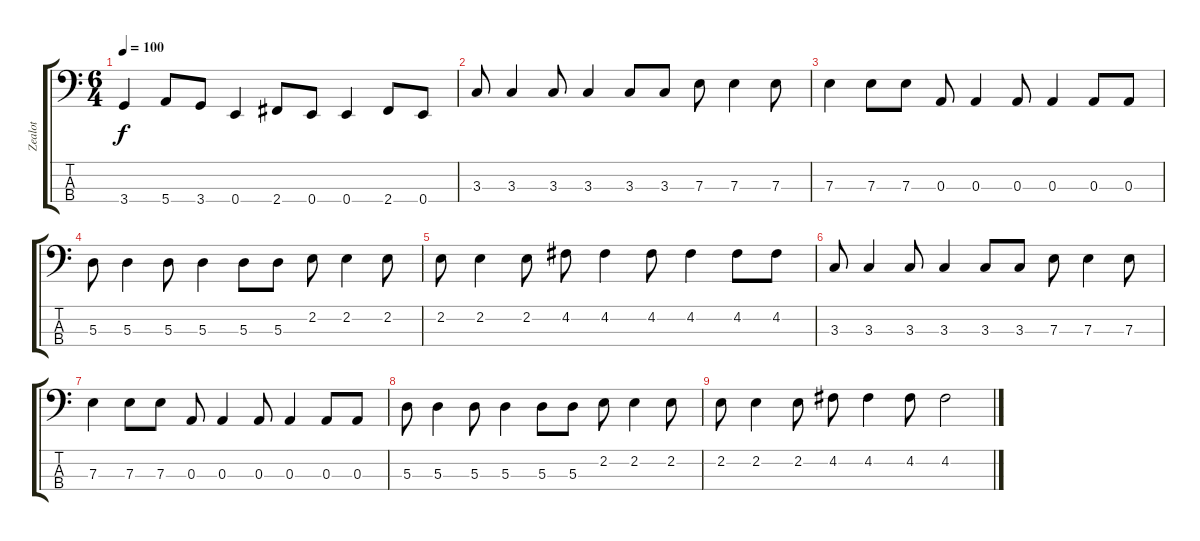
\track ("Zealot" "Zealot") {instrument electricbasspick}
\staff {score tabs}
\tuning (G2 D2 A1 E1) {hide}
\ts (6 4)
\tempo 100
\clef f4
\ks c
3.4.4{dy f} 5.4.8 3.4.8 0.4.4 2.4.8 0.4.8 0.4.4 2.4.8 0.4.8 |
3.3.8 3.3.4 3.3.8 3.3.4 3.3.8 3.3.8 7.3.8 7.3.4 7.3.8 |
7.3.4 7.3.8 7.3.8 0.3.8 0.3.4 0.3.8 0.3.4 0.3.8 0.3.8 |
5.3.8 5.3.4 5.3.8 5.3.4 5.3.8 5.3.8 2.2.8 2.2.4 2.2.8 |
2.2.8 2.2.4 2.2.8 4.2.8 4.2.4 4.2.8 4.2.4 4.2.8 4.2.8 |
3.3.8 3.3.4 3.3.8 3.3.4 3.3.8 3.3.8 7.3.8 7.3.4 7.3.8 |
7.3.4 7.3.8 7.3.8 0.3.8 0.3.4 0.3.8 0.3.4 0.3.8 0.3.8 |
5.3.8 5.3.4 5.3.8 5.3.4 5.3.8 5.3.8 2.2.8 2.2.4 2.2.8 |
2.2.8 2.2.4 2.2.8 4.2.8 4.2.4 4.2.8 4.2.2
